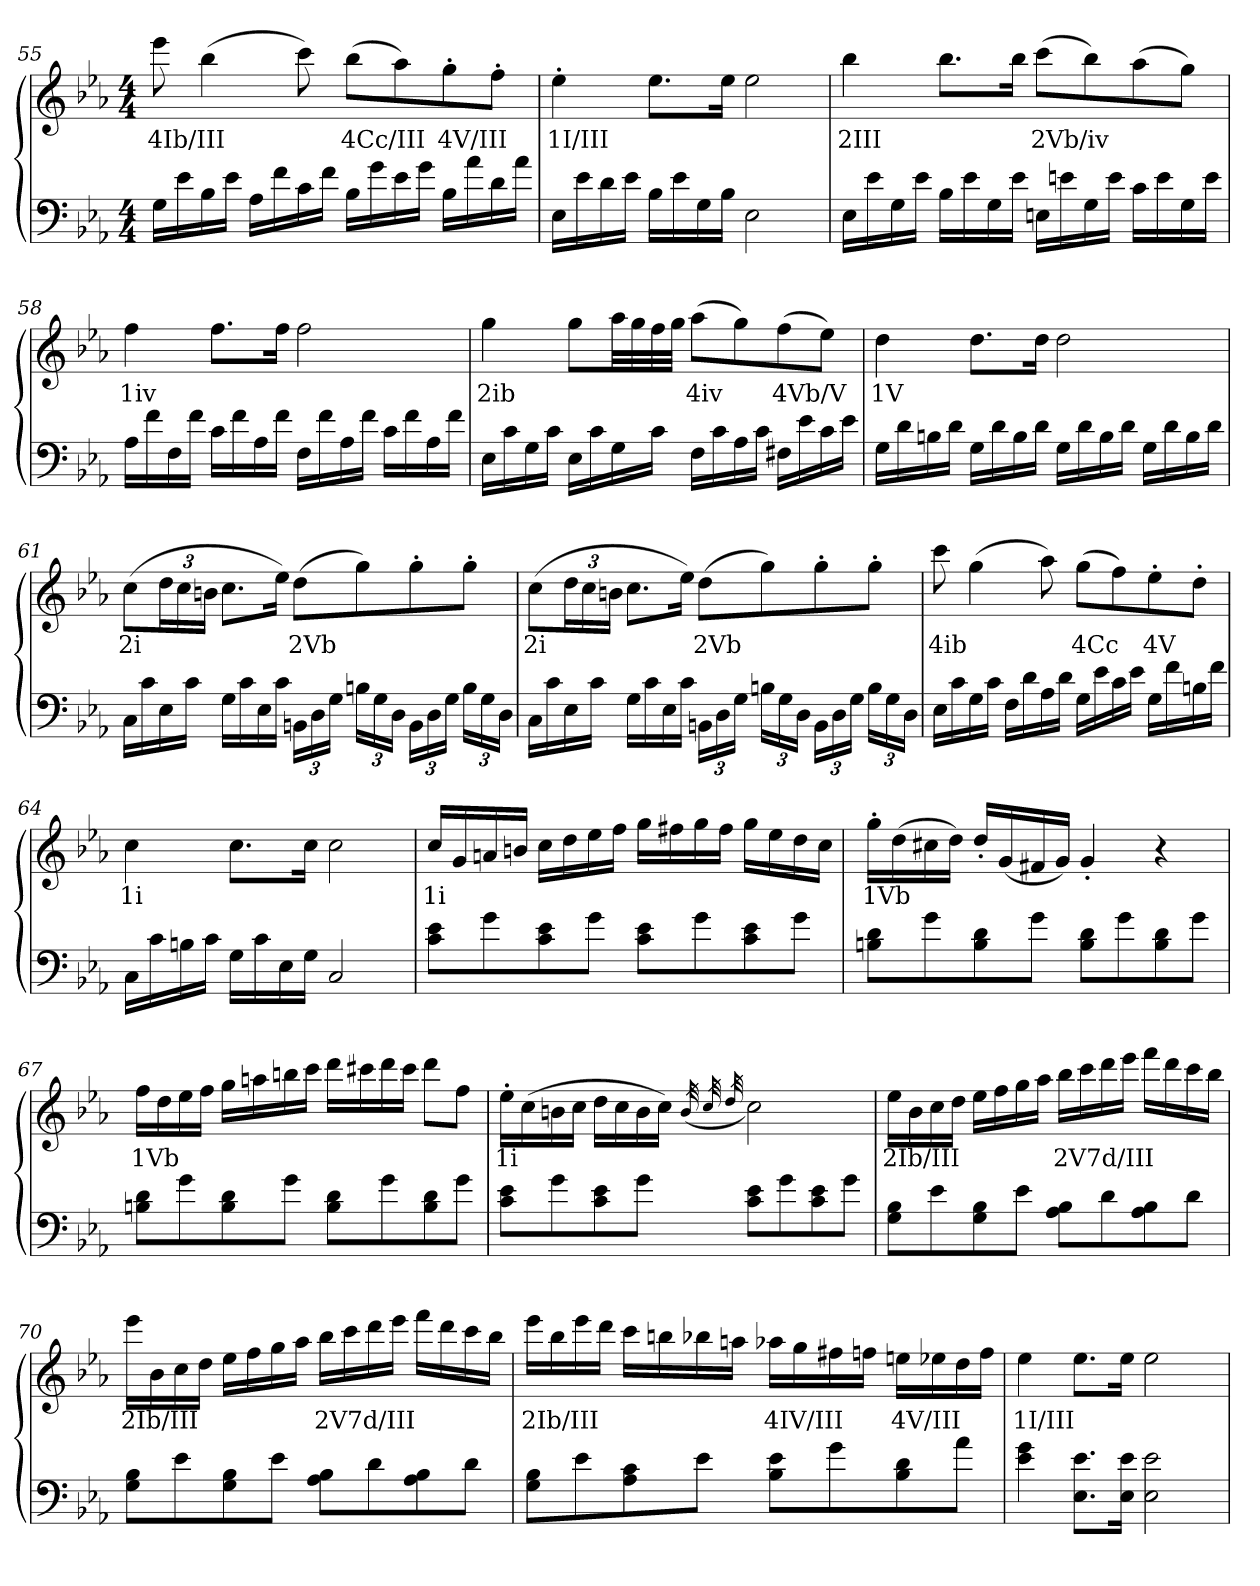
**kern	**kern	**text
*part1	*part1	*part1
*staff2	*staff1	*staff1
*clefF4	*clefG2	*
*k[b-e-a-]	*k[b-e-a-]	*
*c:	*c:	*
*M4/4	*M4/4	*
=55	=55	=55
16GLL	8eee-	4Ib/III
16e-	.	.
16B-	(4bb-	.
16e-JJ	.	.
16A-LL	.	.
16f	.	.
16c	8ccc)	.
16fJJ	.	.
16B-LL	(8bb-L	4Cc/III
16g	.	.
16e-	8aa-)	.
16gJJ	.	.
16B-LL	8gg'	4V/III
16a-	.	.
16d	8ff'J	.
16a-JJ	.	.
=56	=56	=56
16E-LL	4ee-'	1I/III
16e-	.	.
16d	.	.
16e-JJ	.	.
16B-LL	8.ee-L	.
16e-	.	.
16G	.	.
16B-JJ	16ee-Jk	.
2E-	2ee-	.
=57	=57	=57
16E-LL	4bb-	2III
16e-	.	.
16G	.	.
16e-JJ	.	.
16B-LL	8.bb-L	.
16e-	.	.
16G	.	.
16e-JJ	16bb-Jk	.
16EnLL	(8cccL	2Vb/iv
16en	.	.
16G	8bb-)	.
16eJJ	.	.
16cLL	(8aa-	.
16e	.	.
16G	8ggJ)	.
16eJJ	.	.
=58	=58	=58
16A-LL	4ff	1iv
16f	.	.
16F	.	.
16fJJ	.	.
16cLL	8.ffL	.
16f	.	.
16A-	.	.
16fJJ	16ffJk	.
16FLL	2ff	.
16f	.	.
16A-	.	.
16fJJ	.	.
16cLL	.	.
16f	.	.
16A-	.	.
16fJJ	.	.
=59	=59	=59
16E-LL	4gg	2ib
16c	.	.
16G	.	.
16cJJ	.	.
16E-LL	8ggL	.
16c	.	.
16G	32aa-LL	.
.	32gg	.
16cJJ	32ff	.
.	32ggJJJ	.
16FLL	(8aa-L	4iv
16c	.	.
16A-	8gg)	.
16cJJ	.	.
16F#XLL	(8ff	4Vb/V
16e-	.	.
16c	8ee-J)	.
16e-JJ	.	.
=60	=60	=60
16GLL	4dd	1V
16d	.	.
16Bn	.	.
16dJJ	.	.
16GLL	8.ddL	.
16d	.	.
16B	.	.
16dJJ	16ddJk	.
16GLL	2dd	.
16d	.	.
16B	.	.
16dJJ	.	.
16GLL	.	.
16d	.	.
16B	.	.
16dJJ	.	.
=61	=61	=61
16CLL	(8ccL	2i
16c	.	.
16E-	24ddL	.
.	24cc	.
16cJJ	.	.
.	24bnJJ	.
16GLL	8.ccL	.
16c	.	.
16E-	.	.
16cJJ	16ee-Jk)	.
24BBnLL	(8ddL	2Vb
24D	.	.
24GJJ	.	.
24BnLL	8gg)	.
24G	.	.
24DJJ	.	.
24BBLL	8gg'	.
24D	.	.
24GJJ	.	.
24BLL	8gg'J	.
24G	.	.
24DJJ	.	.
=62	=62	=62
16CLL	(8ccL	2i
16c	.	.
16E-	24ddL	.
.	24cc	.
16cJJ	.	.
.	24bnJJ	.
16GLL	8.ccL	.
16c	.	.
16E-	.	.
16cJJ	16ee-Jk)	.
24BBnLL	(8ddL	2Vb
24D	.	.
24GJJ	.	.
24BnLL	8gg)	.
24G	.	.
24DJJ	.	.
24BBLL	8gg'	.
24D	.	.
24GJJ	.	.
24BLL	8gg'J	.
24G	.	.
24DJJ	.	.
=63	=63	=63
16E-LL	8ccc	4ib
16c	.	.
16G	(4gg	.
16cJJ	.	.
16FLL	.	.
16d	.	.
16A-	8aa-)	.
16dJJ	.	.
16GLL	(8ggL	4Cc
16e-	.	.
16c	8ff)	.
16e-JJ	.	.
16GLL	8ee-'	4V
16f	.	.
16Bn	8dd'J	.
16fJJ	.	.
=64	=64	=64
16CLL	4cc	1i
16c	.	.
16Bn	.	.
16cJJ	.	.
16GLL	8.ccL	.
16c	.	.
16E-	.	.
16GJJ	16ccJk	.
2C	2cc	.
=65	=65	=65
8c 8e-L	16ccLL	1i
.	16g	.
8g	16an	.
.	16bnJJ	.
8c 8e-	16ccLL	.
.	16dd	.
8gJ	16ee-	.
.	16ffJJ	.
8c 8e-L	16ggLL	.
.	16ff#X	.
8g	16gg	.
.	16ff#JJ	.
8c 8e-	16ggLL	.
.	16ee-	.
8gJ	16dd	.
.	16ccJJ	.
=66	=66	=66
8Bn 8dL	16gg'LL	1Vb
.	(16dd	.
8g	16cc#X	.
.	16ddJJ)	.
8B 8d	16dd'LL	.
.	(16g	.
8gJ	16f#X	.
.	16gJJ)	.
8B 8dL	4g'	.
8g	.	.
8B 8d	4r	.
8gJ	.	.
=67	=67	=67
8Bn 8dL	16ffLL	1Vb
.	16dd	.
8g	16ee-	.
.	16ffJJ	.
8B 8d	16ggLL	.
.	16aan	.
8gJ	16bbn	.
.	16cccJJ	.
8B 8dL	16dddLL	.
.	16ccc#X	.
8g	16ddd	.
.	16ccc#JJ	.
8B 8d	8dddL	.
8gJ	8ffJ	.
=68	=68	=68
8c 8e-L	16ee-'LL	1i
.	(16cc	.
8g	16bn	.
.	16ccJJ	.
8c 8e-	16ddLL	.
.	16cc	.
8gJ	16b	.
.	16ccJJ)	.
.	(32qb	.
.	32qcc	.
.	32qdd	.
8c 8e-L	2cc)	.
8g	.	.
8c 8e-	.	.
8gJ	.	.
=69	=69	=69
8G 8B-L	16ee-LL	2Ib/III
.	16b-	.
8e-	16cc	.
.	16ddJJ	.
8G 8B-	16ee-LL	.
.	16ff	.
8e-J	16gg	.
.	16aa-JJ	.
8A- 8B-L	16bb-LL	2V7d/III
.	16ccc	.
8d	16ddd	.
.	16eee-JJ	.
8A- 8B-	16fffLL	.
.	16ddd	.
8dJ	16ccc	.
.	16bb-JJ	.
=70	=70	=70
8G 8B-L	16eee-LL	2Ib/III
.	16b-	.
8e-	16cc	.
.	16ddJJ	.
8G 8B-	16ee-LL	.
.	16ff	.
8e-J	16gg	.
.	16aa-JJ	.
8A- 8B-L	16bb-LL	2V7d/III
.	16ccc	.
8d	16ddd	.
.	16eee-JJ	.
8A- 8B-	16fffLL	.
.	16ddd	.
8dJ	16ccc	.
.	16bb-JJ	.
=71	=71	=71
8G 8B-L	16eee-LL	2Ib/III
.	16bb-	.
8e-	16eee-	.
.	16dddJJ	.
8A- 8c	16cccLL	.
.	16bbn	.
8e-J	16bb-X	.
.	16aanJJ	.
8B- 8e-L	16aa-XLL	4IV/III
.	16gg	.
8g	16ff#X	.
.	16ffnJJ	.
8B- 8d	16eenLL	4V/III
.	16ee-X	.
8a-J	16dd	.
.	16ffJJ	.
=72	=72	=72
4e- 4g	4ee-	1I/III
8.E- 8.e-L	8.ee-L	.
16E- 16e-Jk	16ee-Jk	.
2E- 2e-	2ee-	.
=	=	=
*-	*-	*-
